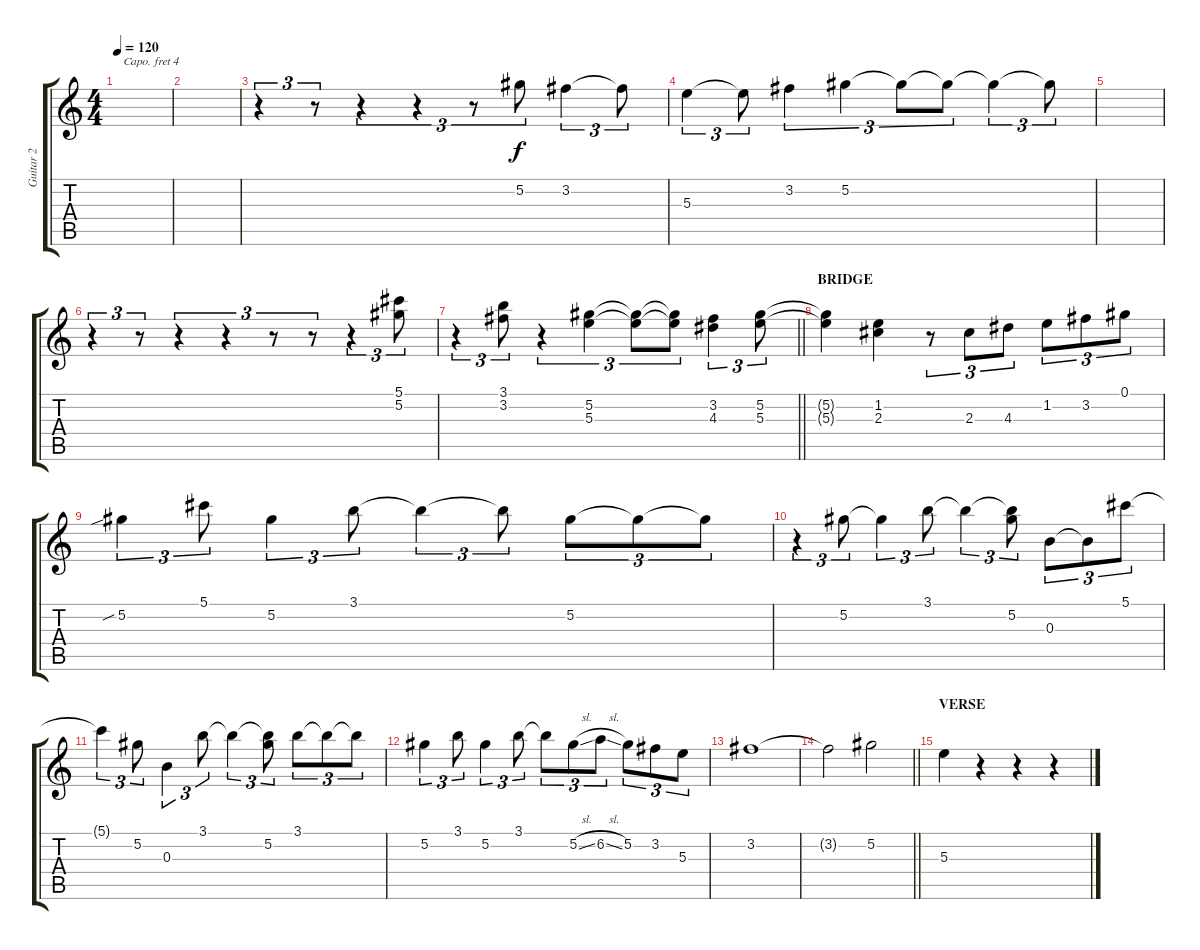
\track ("Guitar 2" "Guitar 2") {instrument acousticguitarnylon}
\staff {score tabs}
\capo 4
\tuning (E4 B3 G3 D3 A2 E2) {hide}
\ts (4 4)
\tempo 120
\clef g2
\ks c
|
|
r.4{tu (3 2)} r.8{tu (3 2)} r.4{tu (3 2)} r.4{tu (3 2)} r.8{tu (3 2)} 5.2.8{tu (3 2)} 3.2.4{tu (3 2)} 3.2{t}.8{tu (3 2)} |
5.3.4{tu (3 2)} 5.3{t}.8{tu (3 2)} 3.2.4{tu (3 2)} 5.2.4{tu (3 2)} 5.2{t}.8{tu (3 2)} 5.2{t}.8{tu (3 2)} 5.2{t}.4{tu (3 2)} 5.2{t}.8{tu (3 2)} |
|
r.4{tu (3 2)} r.8{tu (3 2)} r.4{tu (3 2)} r.4{tu (3 2)} r.8{tu (3 2)} r.8{tu (3 2)} r.4{tu (3 2)} (5.1 5.2).8{tu (3 2)} |
\barLineRight lightlight
r.4{tu (3 2)} (3.1 3.2).8{tu (3 2)} r.4{tu (3 2)} (5.2 5.3).4{tu (3 2)} (5.2{t} 5.3{t}).8{tu (3 2)} (5.2{t} 5.3{t}).8{tu (3 2)} (3.2 4.3).4{tu (3 2)} (5.2 5.3).8{tu (3 2)} |
\section ("" "BRIDGE")
(5.2{t} 5.3{t}).4 (1.2 2.3).4 r.8{tu (3 2)} 2.3.8{tu (3 2)} 4.3.8{tu (3 2)} 1.2.8{tu (3 2)} 3.2.8{tu (3 2)} 0.1.8{tu (3 2)} |
5.2{sib}.4{tu (3 2)} 5.1.8{tu (3 2)} 5.2.4{tu (3 2)} 3.1.8{tu (3 2)} 3.1{t}.4{tu (3 2)} 3.1{t}.8{tu (3 2)} 5.2.8{tu (3 2)} 5.2{t}.8{tu (3 2)} 5.2{t}.8{tu (3 2)} |
r.4{tu (3 2)} 5.2.8{tu (3 2)} 5.2{t}.4{tu (3 2)} 3.1.8{tu (3 2)} 3.1{t}.4{tu (3 2)} (3.1{t} 5.2).8{tu (3 2)} 0.3.8{tu (3 2)} 0.3{t}.8{tu (3 2)} 5.1.8{tu (3 2)} |
5.1{t}.4{tu (3 2)} 5.2.8{tu (3 2)} 0.3.4{tu (3 2)} 3.1.8{tu (3 2)} 3.1{t}.4{tu (3 2)} (3.1{t} 5.2).8{tu (3 2)} 3.1.8{tu (3 2)} 3.1{t}.8{tu (3 2)} 3.1{t}.8{tu (3 2)} |
5.2.4{tu (3 2)} 3.1.8{tu (3 2)} 5.2.4{tu (3 2)} 3.1.8{tu (3 2)} 3.1{t}.8{tu (3 2)} 5.2{sl}.8{tu (3 2)} 6.2{sl}.8{tu (3 2)} 5.2.8{tu (3 2)} 3.2.8{tu (3 2)} 5.3.8{tu (3 2)} |
3.2.1 |
\barLineRight lightlight
3.2{t}.2 5.2.2 |
\section ("" "VERSE")
5.3.4 r.4 r.4 r.4
